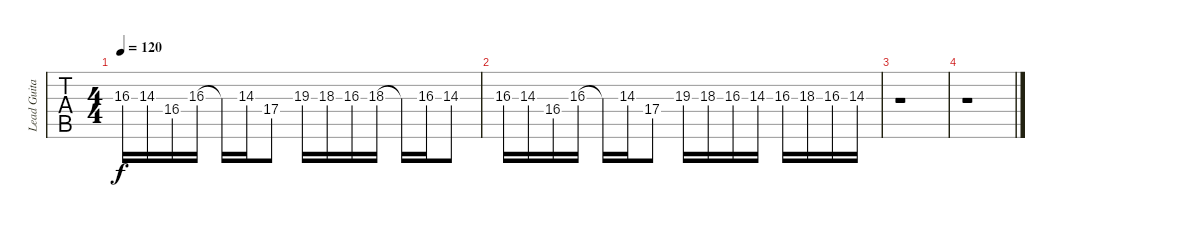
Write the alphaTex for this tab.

\track ("Lead Guitar 2 (Enrik Garcìa)" "Lead Guita") {instrument distortionguitar}
\staff {tabs}
\tuning (Eb4 Bb3 Gb3 Db3 Ab2 Eb2) {hide}
\ts (4 4)
\tempo 120
\clef g2
\ks d
16.3.16{dy f} 14.3.16 16.4.16 16.3.16 16.3{t}.16 14.3.16 17.4.8 19.3.16 18.3.16 16.3.16 18.3.16 18.3{t}.16 16.3.16 14.3.8 |
16.3.16 14.3.16 16.4.16 16.3.16 16.3{t}.16 14.3.16 17.4.8 19.3.16 18.3.16 16.3.16 14.3.16 16.3.16 18.3.16 16.3.16 14.3.16 |
r.1 |
r.1
